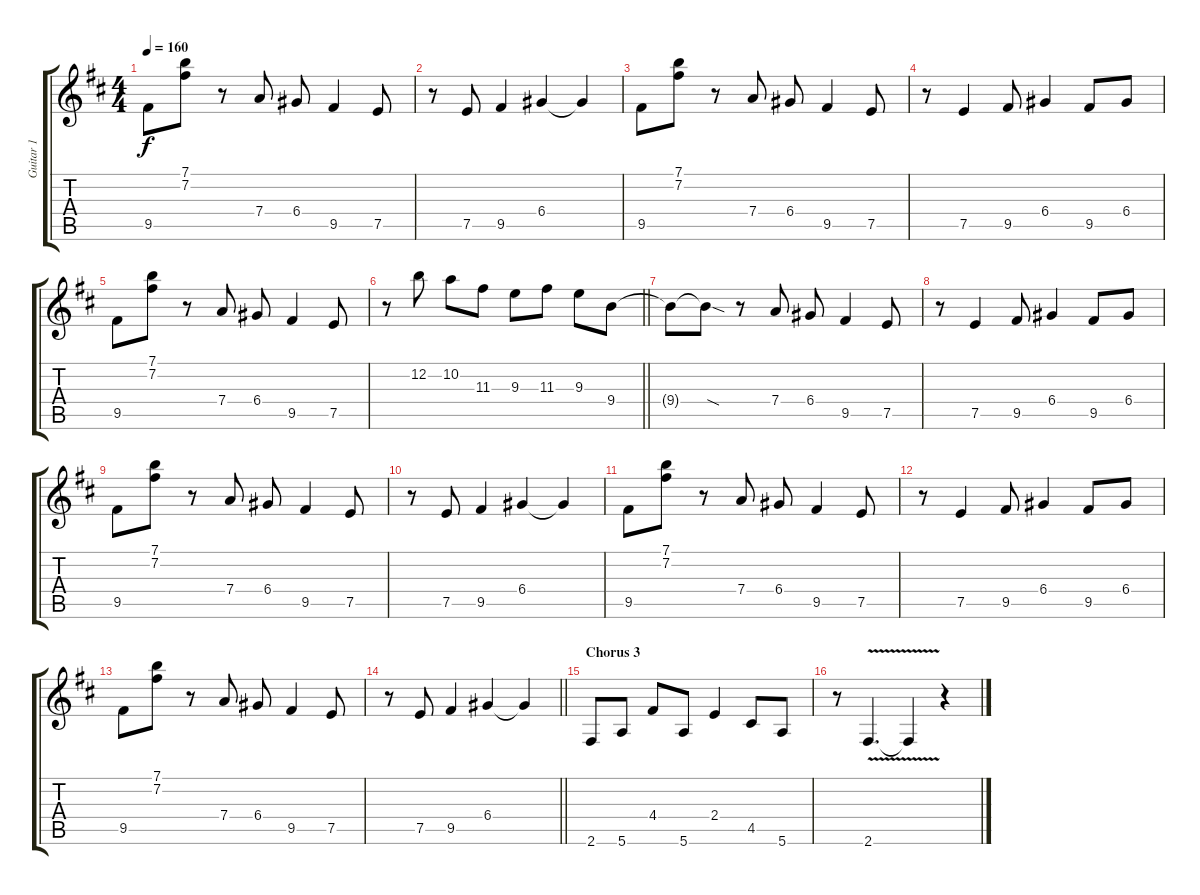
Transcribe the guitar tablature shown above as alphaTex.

\track ("Guitar 1" "Guitar 1") {instrument overdrivenguitar}
\staff {score tabs}
\tuning (E4 B3 G3 D3 A2 E2) {hide}
\ts (4 4)
\tempo 160
\clef g2
\ks d
9.5.8{dy f} (7.1 7.2).8 r.8 7.4.8 6.4.8 9.5.4 7.5.8 |
r.8 7.5.8 9.5.4 6.4.4 6.4{t}.4 |
9.5.8 (7.1 7.2).8 r.8 7.4.8 6.4.8 9.5.4 7.5.8 |
r.8 7.5.4 9.5.8 6.4.4 9.5.8 6.4.8 |
9.5.8 (7.1 7.2).8 r.8 7.4.8 6.4.8 9.5.4 7.5.8 |
\barLineRight lightlight
r.8 12.2.8 10.2.8 11.3.8 9.3.8 11.3.8 9.3.8 9.4.8 |
9.4{t}.8 9.4{sod t}.8 r.8 7.4.8 6.4.8 9.5.4 7.5.8 |
r.8 7.5.4 9.5.8 6.4.4 9.5.8 6.4.8 |
9.5.8 (7.1 7.2).8 r.8 7.4.8 6.4.8 9.5.4 7.5.8 |
r.8 7.5.8 9.5.4 6.4.4 6.4{t}.4 |
9.5.8 (7.1 7.2).8 r.8 7.4.8 6.4.8 9.5.4 7.5.8 |
r.8 7.5.4 9.5.8 6.4.4 9.5.8 6.4.8 |
9.5.8 (7.1 7.2).8 r.8 7.4.8 6.4.8 9.5.4 7.5.8 |
\barLineRight lightlight
r.8 7.5.8 9.5.4 6.4.4 6.4{t}.4 |
\section ("" "Chorus 3")
2.6.8 5.6.8 4.4.8 5.6.8 2.4.4 4.5.8 5.6.8 |
r.8 2.6{v}.4{d} 2.6{t}.4 r.4
